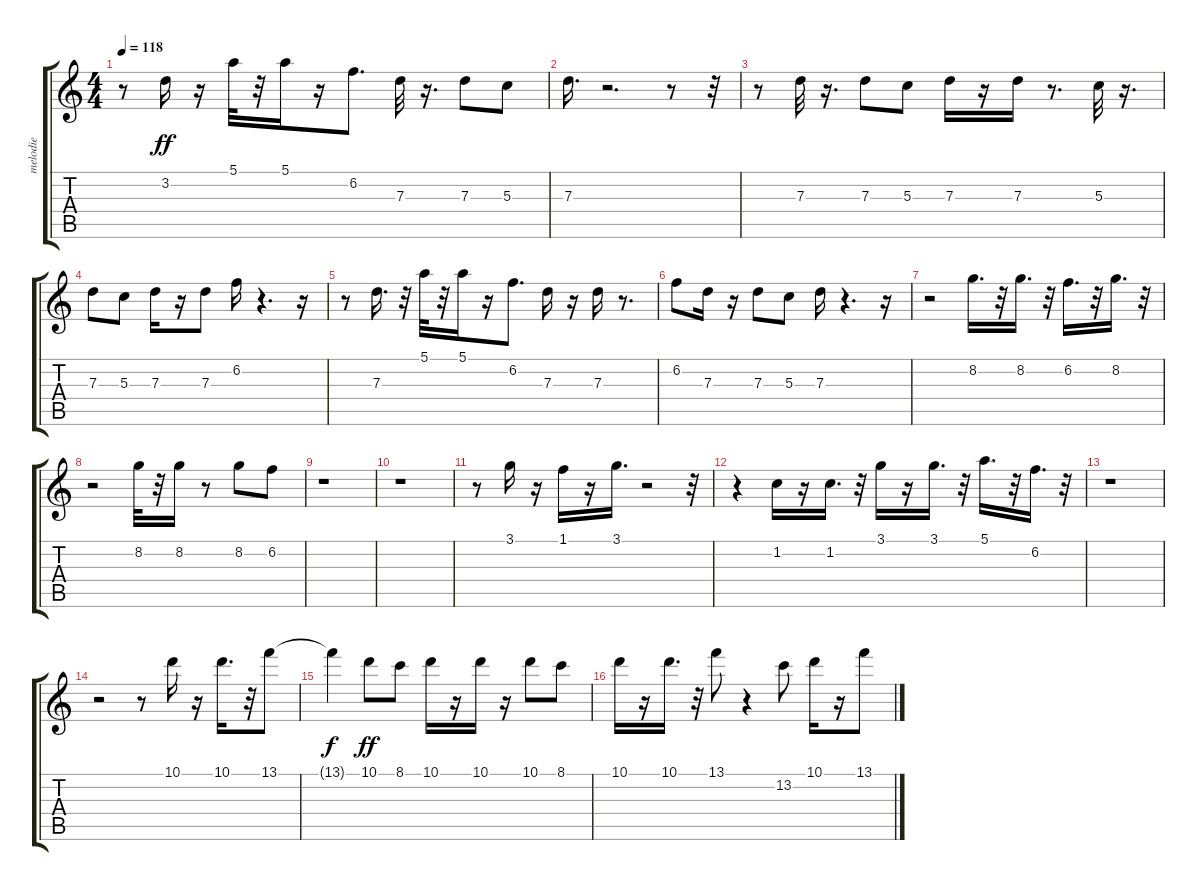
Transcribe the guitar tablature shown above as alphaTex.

\track ("melodie" "melodie") {instrument electricguitarclean}
\staff {score tabs}
\tuning (E4 B3 G3 D3 A2 E2) {hide}
\ts (4 4)
\tempo 118
\clef g2
\ks c
r.8{dy ff} 3.2.16 r.16 5.1.32 r.32 5.1.16 r.16 6.2.8{d} 7.3.32 r.16{d} 7.3.8 5.3.8 |
7.3.16{d} r.2{d} r.8 r.32 |
r.8 7.3.32 r.16{d} 7.3.8 5.3.8 7.3.16 r.16 7.3.16 r.8{d} 5.3.32 r.16{d} |
7.3.8 5.3.8 7.3.16 r.16 7.3.8 6.2.16 r.4{d} r.16 |
r.8 7.3.16{d} r.32 5.1.32 r.32 5.1.16 r.16 6.2.8{d} 7.3.16 r.16 7.3.16 r.8{d} |
6.2.8 7.3.16 r.16 7.3.8 5.3.8 7.3.16 r.4{d} r.16 |
r.2 8.2.16{d} r.32 8.2.16{d} r.32 6.2.16{d} r.32 8.2.16{d} r.32 |
r.2 8.2.32 r.32 8.2.16 r.8 8.2.8 6.2.8 |
r.1 |
r.1 |
r.8 3.1.16 r.16 1.1.16 r.16 3.1.16{d} r.2 r.32 |
r.4 1.2.16 r.16 1.2.16{d} r.32 3.1.16 r.16 3.1.16{d} r.32 5.1.16{d} r.32 6.2.16{d} r.32 |
r.1 |
r.2 r.8 10.1.16 r.16 10.1.16{d} r.32 13.1.8 |
13.1{t}.4{dy f} 10.1.8{dy ff} 8.1.8 10.1.16 r.16 10.1.16 r.16 10.1.8 8.1.8 |
10.1.16 r.16 10.1.16{d} r.32 13.1.8 r.4 13.2.8 10.1.16 r.16 13.1.8
